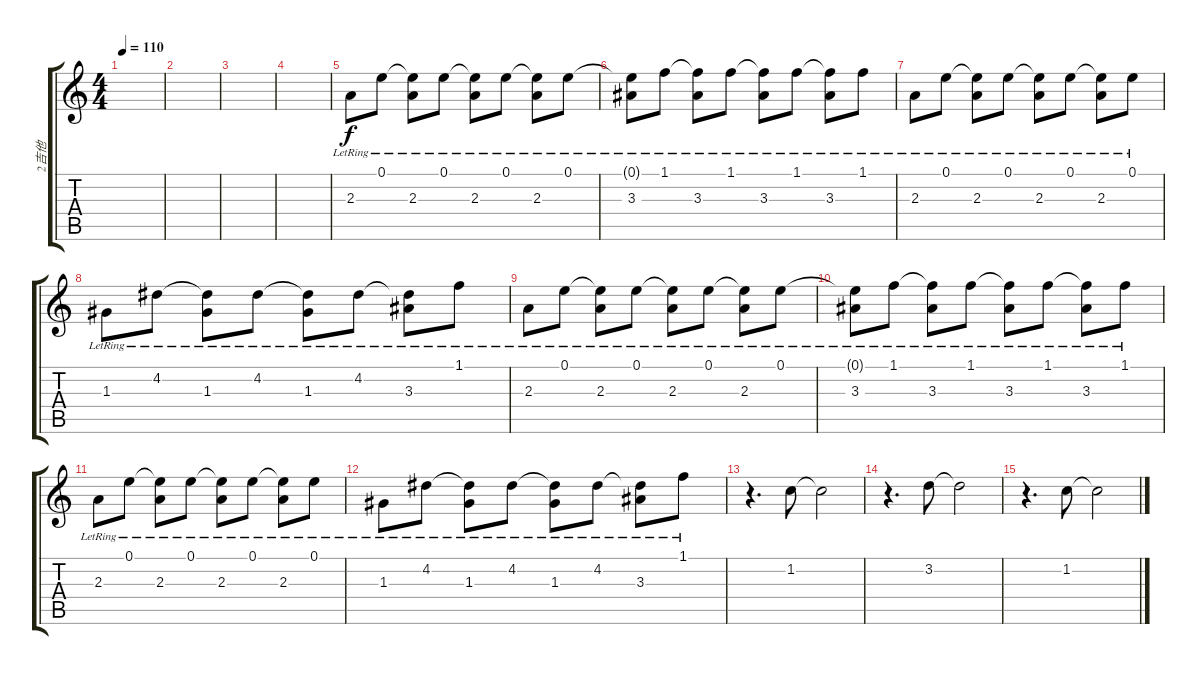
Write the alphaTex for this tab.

\track ("2吉他" "2吉他") {instrument acousticguitarsteel}
\staff {score tabs}
\tuning (E4 B3 G3 D3 A2 E2) {hide}
\ts (4 4)
\tempo 110
\clef g2
\ks c
|
|
|
|
2.3{lr}.8 0.1{lr}.8 (0.1{t} 2.3{lr}).8 0.1{lr}.8 (0.1{t} 2.3{lr}).8 0.1{lr}.8 (0.1{t} 2.3{lr}).8 0.1{lr}.8 |
(0.1{t} 3.3{lr}).8 1.1{lr}.8 (1.1{t} 3.3{lr}).8 1.1{lr}.8 (1.1{t} 3.3{lr}).8 1.1{lr}.8 (1.1{t} 3.3{lr}).8 1.1{lr}.8 |
2.3{lr}.8 0.1{lr}.8 (0.1{t} 2.3{lr}).8 0.1{lr}.8 (0.1{t} 2.3{lr}).8 0.1{lr}.8 (0.1{t} 2.3{lr}).8 0.1{lr}.8 |
1.3{lr}.8 4.2{lr}.8 (4.2{t} 1.3{lr}).8 4.2{lr}.8 (4.2{t} 1.3{lr}).8 4.2{lr}.8 (4.2{t} 3.3{lr}).8 1.1{lr}.8 |
2.3{lr}.8 0.1{lr}.8 (0.1{t} 2.3{lr}).8 0.1{lr}.8 (0.1{t} 2.3{lr}).8 0.1{lr}.8 (0.1{t} 2.3{lr}).8 0.1{lr}.8 |
(0.1{t} 3.3{lr}).8 1.1{lr}.8 (1.1{t} 3.3{lr}).8 1.1{lr}.8 (1.1{t} 3.3{lr}).8 1.1{lr}.8 (1.1{t} 3.3{lr}).8 1.1{lr}.8 |
2.3{lr}.8 0.1{lr}.8 (0.1{t} 2.3{lr}).8 0.1{lr}.8 (0.1{t} 2.3{lr}).8 0.1{lr}.8 (0.1{t} 2.3{lr}).8 0.1{lr}.8 |
1.3{lr}.8 4.2{lr}.8 (4.2{t} 1.3{lr}).8 4.2{lr}.8 (4.2{t} 1.3{lr}).8 4.2{lr}.8 (4.2{t} 3.3{lr}).8 1.1{lr}.8 |
r.4{d} 1.2.8{dy f} 1.2{t}.2 |
r.4{d} 3.2.8 3.2{t}.2 |
r.4{d} 1.2.8 1.2{t}.2
